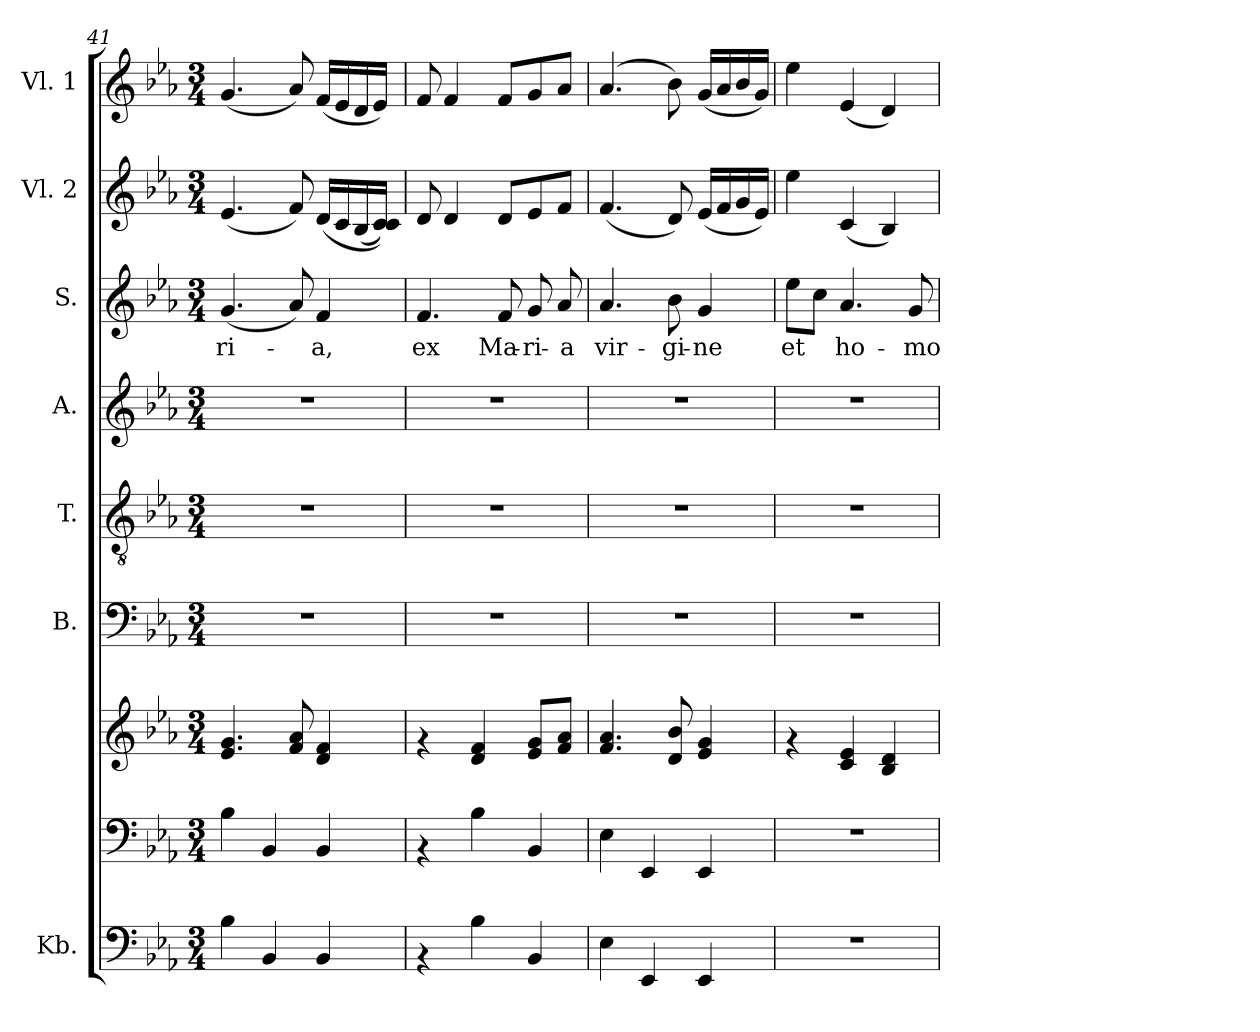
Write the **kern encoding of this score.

**kern	**kern	**kern	**kern	**kern	**kern	**kern	**text	**kern	**kern
*part9	*part8	*part7	*part6	*part5	*part4	*part3	*part3	*part2	*part1
*staff9	*staff8	*staff7	*staff6	*staff5	*staff4	*staff3	*staff3	*staff2	*staff1
*I"Kb.	*	*	*I"B.	*I"T.	*I"A.	*I"S.	*	*I"Vl. 2	*I"Vl. 1
*I'Kb.	*	*	*I'B.	*I'T.	*I'A.	*I'S.	*	*I'Vl. 2	*I'Vl. 1
*clefF4	*clefF4	*clefG2	*clefF4	*clefGv2	*clefG2	*clefG2	*	*clefG2	*clefG2
*k[b-e-a-]	*k[b-e-a-]	*k[b-e-a-]	*k[b-e-a-]	*k[b-e-a-]	*k[b-e-a-]	*k[b-e-a-]	*	*k[b-e-a-]	*k[b-e-a-]
*E-:	*E-:	*E-:	*E-:	*E-:	*E-:	*E-:	*	*E-:	*E-:
*M3/4	*M3/4	*M3/4	*M3/4	*M3/4	*M3/4	*M3/4	*	*M3/4	*M3/4
=41	=41	=41	=41	=41	=41	=41	=41	=41	=41
!	!	!	!	!	!	!	!LO:LY:b	!	!
4B-\	4B-\	4.e-/ 4.g/	2.r	2.r	2.r	(<4.g/	-ri-	(<4.e-/	(<4.g/
4BB-/	4BB-/	.	.	.	.	.	.	.	.
.	.	8f/ 8a-/	.	.	.	8a-/)	.	8f/)	8a-/)
!	!	!	!	!	!	!	!LO:LY:b	!	!
4BB-/	4BB-/	4d/ 4f/	.	.	.	4f/	-a,	(<16d/LL	(<16f/LL
.	.	.	.	.	.	.	.	16c/	16e-/
.	.	.	.	.	.	.	.	(>16B-/	16d/
.	.	.	.	.	.	.	.	16c/ 16c/JJ))	16e-/JJ)
=42	=42	=42	=42	=42	=42	=42	=42	=42	=42
!	!	!	!	!	!	!	!LO:LY:b	!	!
4rAA	4rAA	4rf	2.r	2.r	2.r	4.f/	ex	8d/	8f/
.	.	.	.	.	.	.	.	4d/	4f/
4B-\	4B-\	4d/ 4f/	.	.	.	.	.	.	.
!	!	!	!	!	!	!	!LO:LY:b	!	!
.	.	.	.	.	.	8f/	Ma-	8d/L	8f/L
!	!	!	!	!	!	!	!LO:LY:b	!	!
4BB-/	4BB-/	8e-/ 8g/L	.	.	.	8g/	-ri-	8e-/	8g/
!	!	!	!	!	!	!	!LO:LY:b	!	!
.	.	8f/ 8a-/J	.	.	.	8a-/	-a	8f/J	8a-/J
=43	=43	=43	=43	=43	=43	=43	=43	=43	=43
!	!	!	!	!	!	!	!LO:LY:b	!	!
4E-\	4E-\	4.f/ 4.a-/	2.r	2.r	2.r	4.a-/	vir-	(<4.f/	(4.a-/
4EE-/	4EE-/	.	.	.	.	.	.	.	.
!	!	!	!	!	!	!	!LO:LY:b	!	!
.	.	8d/ 8b-/	.	.	.	8b-\	-gi-	8d/)	8b-\)
!	!	!	!	!	!	!	!LO:LY:b	!	!
4EE-/	4EE-/	4e-/ 4g/	.	.	.	4g/	-ne	(<16e-/LL	(<16g/LL
.	.	.	.	.	.	.	.	16f/	16a-/
.	.	.	.	.	.	.	.	16g/	16b-/
.	.	.	.	.	.	.	.	16e-/JJ)	16g/JJ)
=44	=44	=44	=44	=44	=44	=44	=44	=44	=44
!	!	!	!	!	!	!	!LO:LY:b	!	!
2.r	2.r	4rf	2.r	2.r	2.r	8ee-\L	et	4ee-\	4ee-\
.	.	.	.	.	.	8cc\J	.	.	.
!	!	!	!	!	!	!	!LO:LY:b	!	!
.	.	4c/ 4e-/	.	.	.	4.a-/	ho-	(<4c/	(<4e-/
.	.	4B-/ 4d/	.	.	.	.	.	4B-/)	4d/)
!	!	!	!	!	!	!	!LO:LY:b	!	!
.	.	.	.	.	.	8g/	-mo	.	.
=	=	=	=	=	=	=	=	=	=
*-	*-	*-	*-	*-	*-	*-	*-	*-	*-
